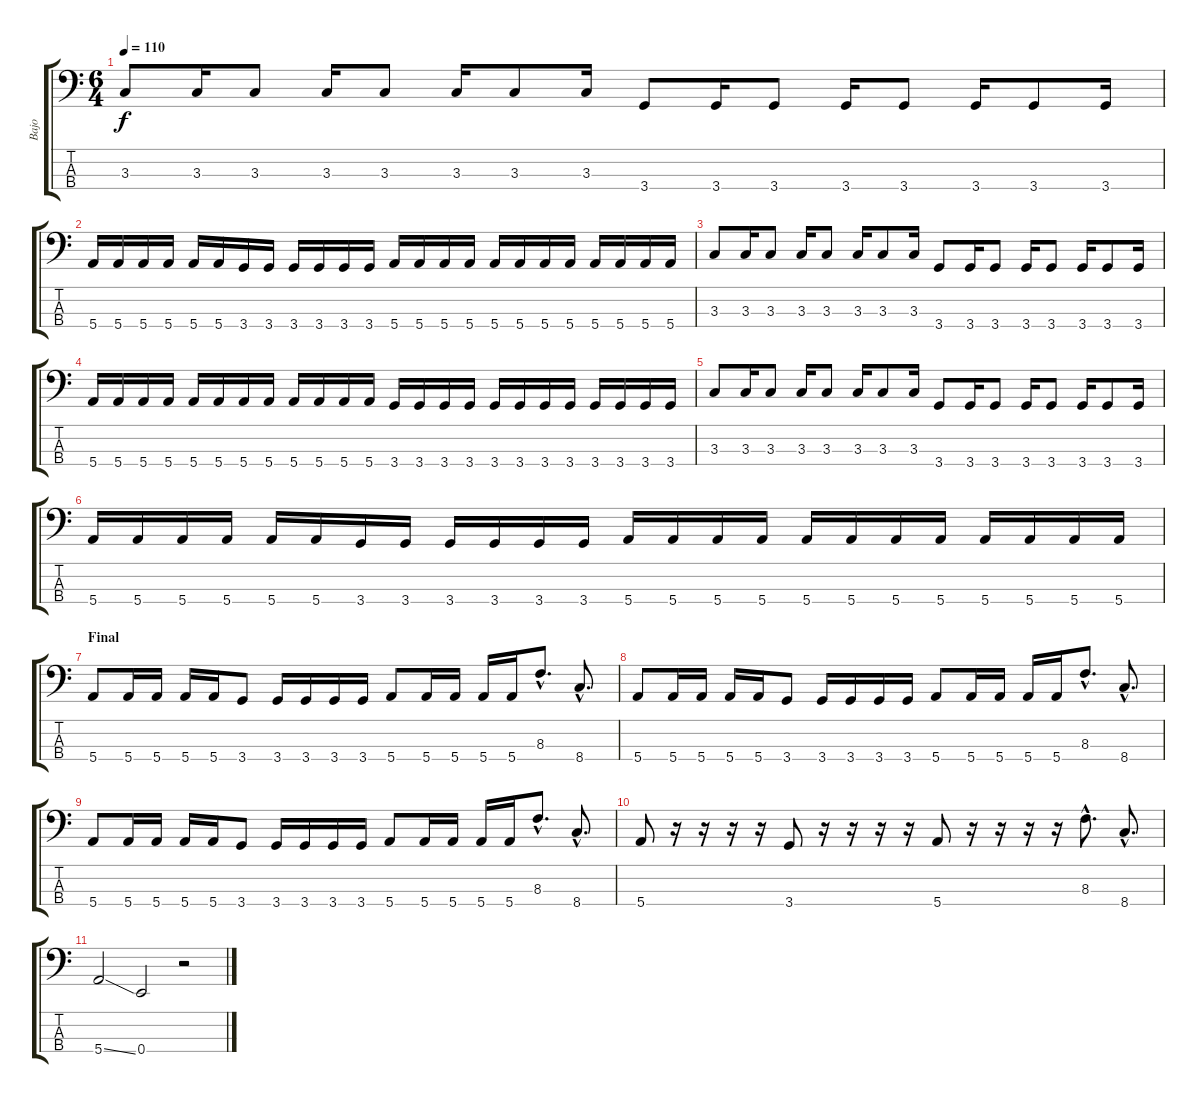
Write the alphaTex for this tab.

\track ("Bajo" "Bajo") {instrument electricbassfinger}
\staff {score tabs}
\tuning (G2 D2 A1 E1) {hide}
\ts (6 4)
\tempo 110
\clef f4
\ks c
3.3.8{dy f} 3.3.16 3.3.8 3.3.16 3.3.8 3.3.16 3.3.8 3.3.16 3.4.8 3.4.16 3.4.8 3.4.16 3.4.8 3.4.16 3.4.8 3.4.16 |
5.4.16 5.4.16 5.4.16 5.4.16 5.4.16 5.4.16 3.4.16 3.4.16 3.4.16 3.4.16 3.4.16 3.4.16 5.4.16 5.4.16 5.4.16 5.4.16 5.4.16 5.4.16 5.4.16 5.4.16 5.4.16 5.4.16 5.4.16 5.4.16 |
3.3.8 3.3.16 3.3.8 3.3.16 3.3.8 3.3.16 3.3.8 3.3.16 3.4.8 3.4.16 3.4.8 3.4.16 3.4.8 3.4.16 3.4.8 3.4.16 |
5.4.16 5.4.16 5.4.16 5.4.16 5.4.16 5.4.16 5.4.16 5.4.16 5.4.16 5.4.16 5.4.16 5.4.16 3.4.16 3.4.16 3.4.16 3.4.16 3.4.16 3.4.16 3.4.16 3.4.16 3.4.16 3.4.16 3.4.16 3.4.16 |
3.3.8 3.3.16 3.3.8 3.3.16 3.3.8 3.3.16 3.3.8 3.3.16 3.4.8 3.4.16 3.4.8 3.4.16 3.4.8 3.4.16 3.4.8 3.4.16 |
5.4.16 5.4.16 5.4.16 5.4.16 5.4.16 5.4.16 3.4.16 3.4.16 3.4.16 3.4.16 3.4.16 3.4.16 5.4.16 5.4.16 5.4.16 5.4.16 5.4.16 5.4.16 5.4.16 5.4.16 5.4.16 5.4.16 5.4.16 5.4.16 |
\section ("" "Final")
5.4.8 5.4.16 5.4.16 5.4.16 5.4.16 3.4.8 3.4.16 3.4.16 3.4.16 3.4.16 5.4.8 5.4.16 5.4.16 5.4.16 5.4.16 8.3{hac}.8{d} 8.4{hac}.8{d} |
5.4.8 5.4.16 5.4.16 5.4.16 5.4.16 3.4.8 3.4.16 3.4.16 3.4.16 3.4.16 5.4.8 5.4.16 5.4.16 5.4.16 5.4.16 8.3{hac}.8{d} 8.4{hac}.8{d} |
5.4.8 5.4.16 5.4.16 5.4.16 5.4.16 3.4.8 3.4.16 3.4.16 3.4.16 3.4.16 5.4.8 5.4.16 5.4.16 5.4.16 5.4.16 8.3{hac}.8{d} 8.4{hac}.8{d} |
5.4.8 r.16 r.16 r.16 r.16 3.4.8 r.16 r.16 r.16 r.16 5.4.8 r.16 r.16 r.16 r.16 8.3{hac}.8{d} 8.4{hac}.8{d} |
5.4{ss}.2 0.4.2 r.2
